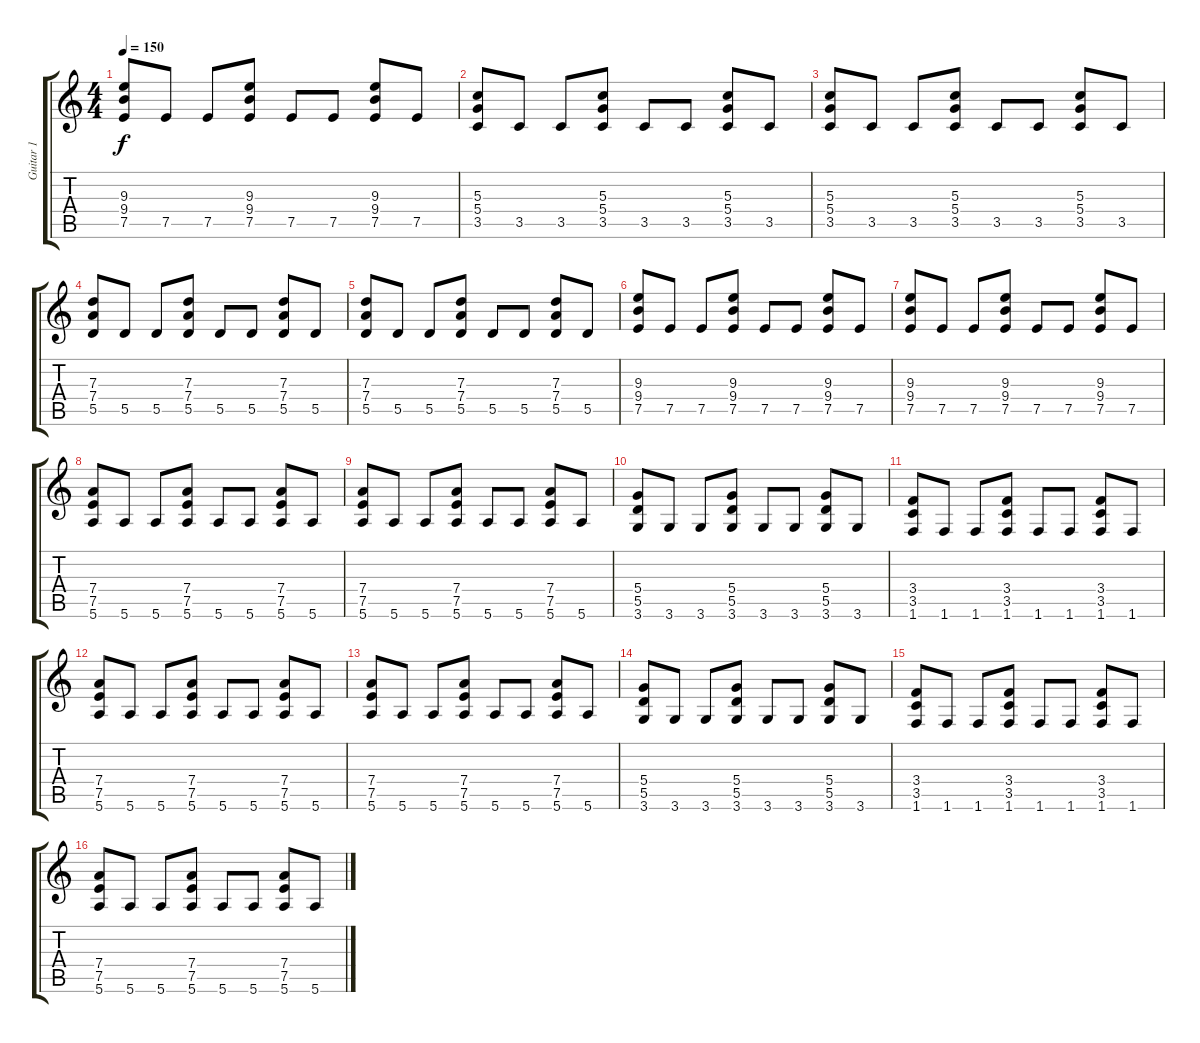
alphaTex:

\track ("Guitar 1" "Guitar 1") {instrument overdrivenguitar}
\staff {score tabs}
\tuning (E4 B3 G3 D3 A2 E2) {hide}
\ts (4 4)
\tempo 150
\clef g2
\ks c
(9.3 9.4 7.5).8{dy f} 7.5.8 7.5.8 (9.3 9.4 7.5).8 7.5.8 7.5.8 (9.3 9.4 7.5).8 7.5.8 |
(5.3 5.4 3.5).8 3.5.8 3.5.8 (5.3 5.4 3.5).8 3.5.8 3.5.8 (5.3 5.4 3.5).8 3.5.8 |
(5.3 5.4 3.5).8 3.5.8 3.5.8 (5.3 5.4 3.5).8 3.5.8 3.5.8 (5.3 5.4 3.5).8 3.5.8 |
(7.3 7.4 5.5).8 5.5.8 5.5.8 (7.3 7.4 5.5).8 5.5.8 5.5.8 (7.3 7.4 5.5).8 5.5.8 |
(7.3 7.4 5.5).8 5.5.8 5.5.8 (7.3 7.4 5.5).8 5.5.8 5.5.8 (7.3 7.4 5.5).8 5.5.8 |
(9.3 9.4 7.5).8 7.5.8 7.5.8 (9.3 9.4 7.5).8 7.5.8 7.5.8 (9.3 9.4 7.5).8 7.5.8 |
(9.3 9.4 7.5).8 7.5.8 7.5.8 (9.3 9.4 7.5).8 7.5.8 7.5.8 (9.3 9.4 7.5).8 7.5.8 |
(7.4 7.5 5.6).8 5.6.8 5.6.8 (7.4 7.5 5.6).8 5.6.8 5.6.8 (7.4 7.5 5.6).8 5.6.8 |
(7.4 7.5 5.6).8 5.6.8 5.6.8 (7.4 7.5 5.6).8 5.6.8 5.6.8 (7.4 7.5 5.6).8 5.6.8 |
(5.4 5.5 3.6).8 3.6.8 3.6.8 (5.4 5.5 3.6).8 3.6.8 3.6.8 (5.4 5.5 3.6).8 3.6.8 |
(3.4 3.5 1.6).8 1.6.8 1.6.8 (3.4 3.5 1.6).8 1.6.8 1.6.8 (3.4 3.5 1.6).8 1.6.8 |
(7.4 7.5 5.6).8 5.6.8 5.6.8 (7.4 7.5 5.6).8 5.6.8 5.6.8 (7.4 7.5 5.6).8 5.6.8 |
(7.4 7.5 5.6).8 5.6.8 5.6.8 (7.4 7.5 5.6).8 5.6.8 5.6.8 (7.4 7.5 5.6).8 5.6.8 |
(5.4 5.5 3.6).8 3.6.8 3.6.8 (5.4 5.5 3.6).8 3.6.8 3.6.8 (5.4 5.5 3.6).8 3.6.8 |
(3.4 3.5 1.6).8 1.6.8 1.6.8 (3.4 3.5 1.6).8 1.6.8 1.6.8 (3.4 3.5 1.6).8 1.6.8 |
(7.4 7.5 5.6).8 5.6.8 5.6.8 (7.4 7.5 5.6).8 5.6.8 5.6.8 (7.4 7.5 5.6).8 5.6.8
